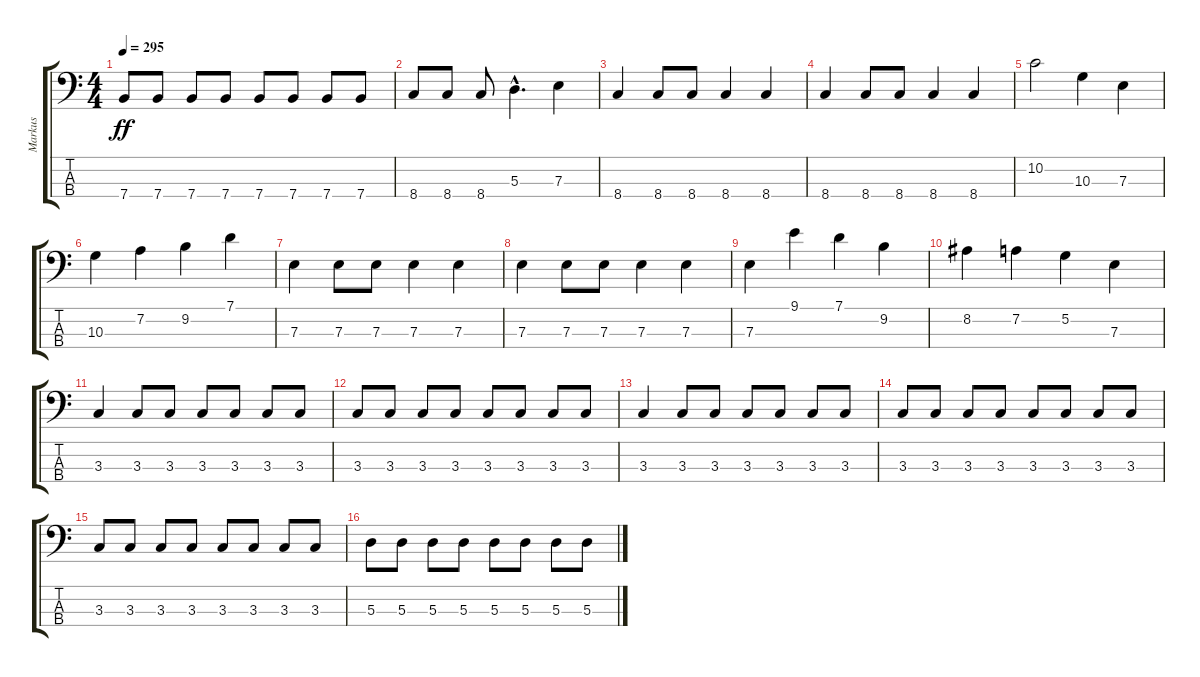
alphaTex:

\track ("Markus" "Markus") {instrument electricbassfinger}
\staff {score tabs}
\tuning (G2 D2 A1 E1) {hide}
\ts (4 4)
\tempo 295
\clef f4
\ks c
7.4.8{dy ff} 7.4.8 7.4.8 7.4.8 7.4.8 7.4.8 7.4.8 7.4.8 |
8.4.8 8.4.8 8.4.8 5.3{hac}.4{d} 7.3.4 |
8.4.4 8.4.8 8.4.8 8.4.4 8.4.4 |
8.4.4 8.4.8 8.4.8 8.4.4 8.4.4 |
10.2.2 10.3.4 7.3.4 |
10.3.4 7.2.4 9.2.4 7.1.4 |
7.3.4 7.3.8 7.3.8 7.3.4 7.3.4 |
7.3.4 7.3.8 7.3.8 7.3.4 7.3.4 |
7.3.4 9.1.4 7.1.4 9.2.4 |
8.2.4 7.2.4 5.2.4 7.3.4 |
3.3.4 3.3.8 3.3.8 3.3.8 3.3.8 3.3.8 3.3.8 |
3.3.8 3.3.8 3.3.8 3.3.8 3.3.8 3.3.8 3.3.8 3.3.8 |
3.3.4 3.3.8 3.3.8 3.3.8 3.3.8 3.3.8 3.3.8 |
3.3.8 3.3.8 3.3.8 3.3.8 3.3.8 3.3.8 3.3.8 3.3.8 |
3.3.8 3.3.8 3.3.8 3.3.8 3.3.8 3.3.8 3.3.8 3.3.8 |
5.3.8 5.3.8 5.3.8 5.3.8 5.3.8 5.3.8 5.3.8 5.3.8
